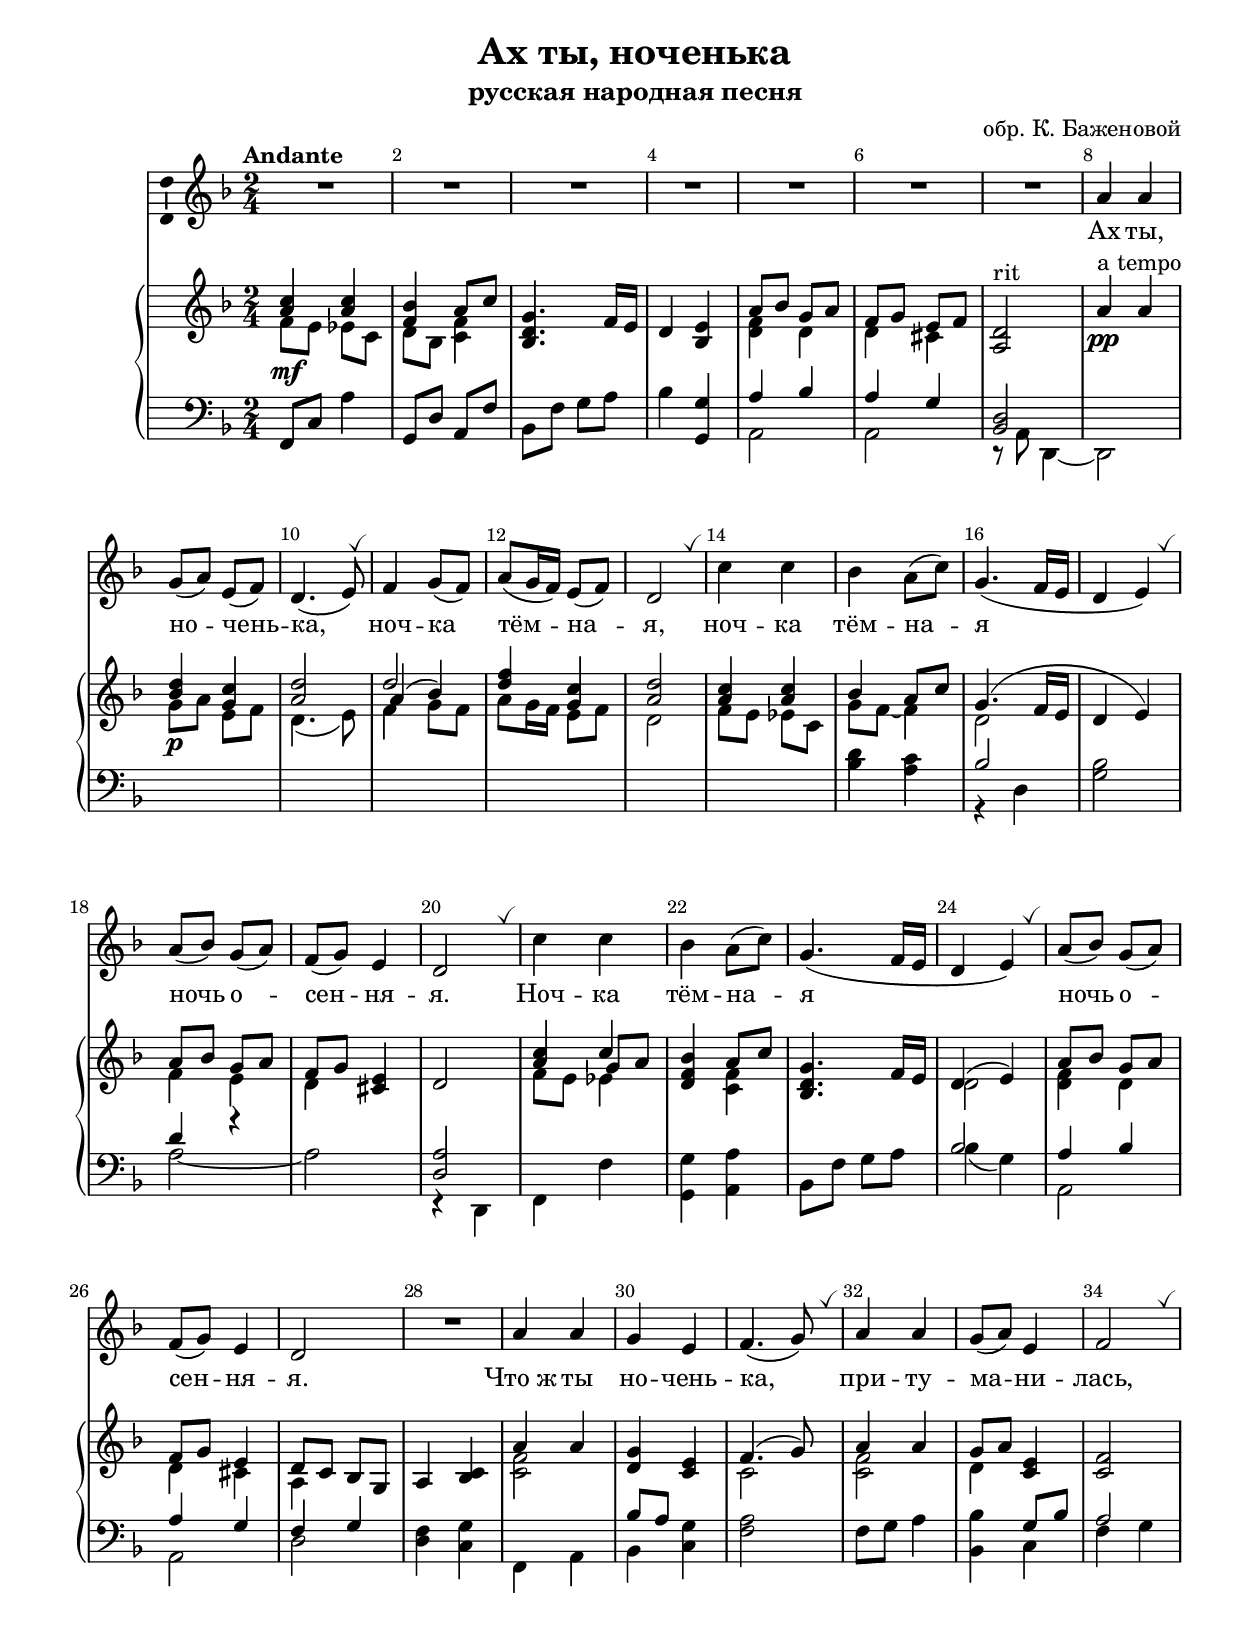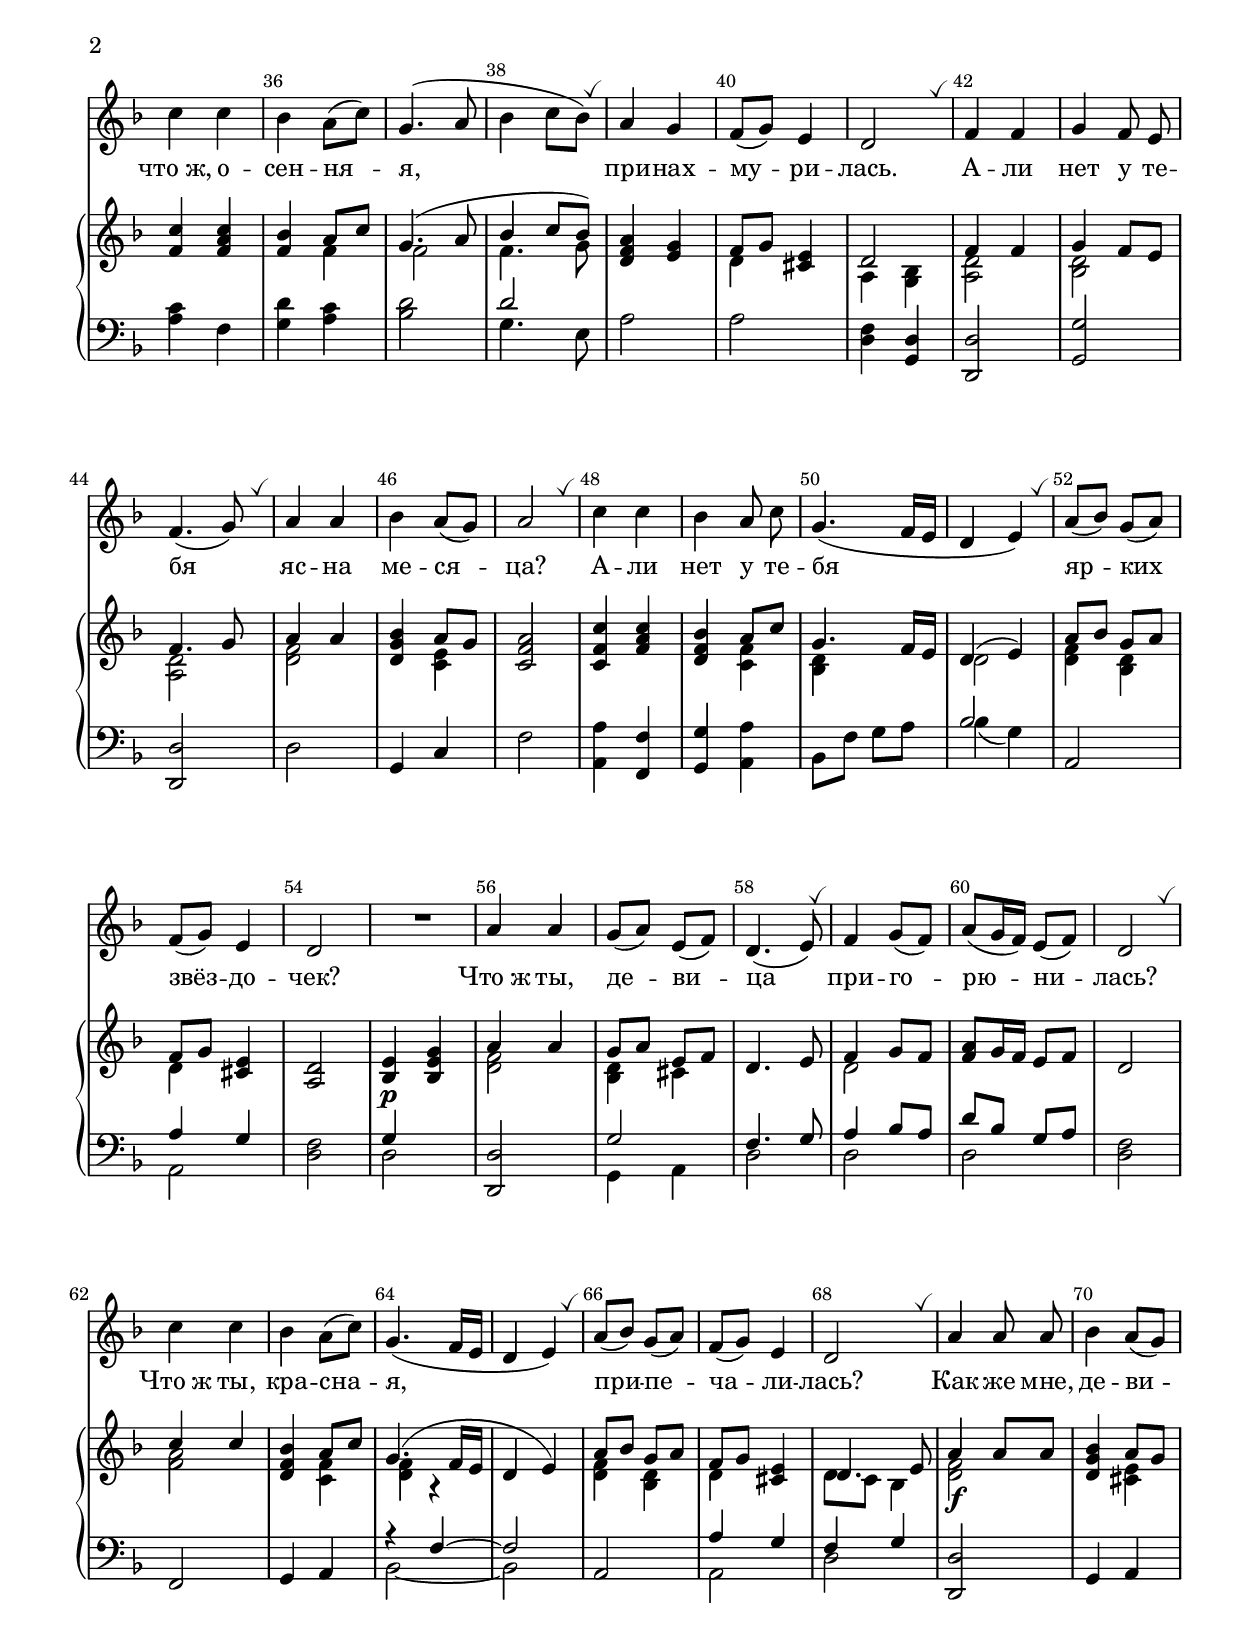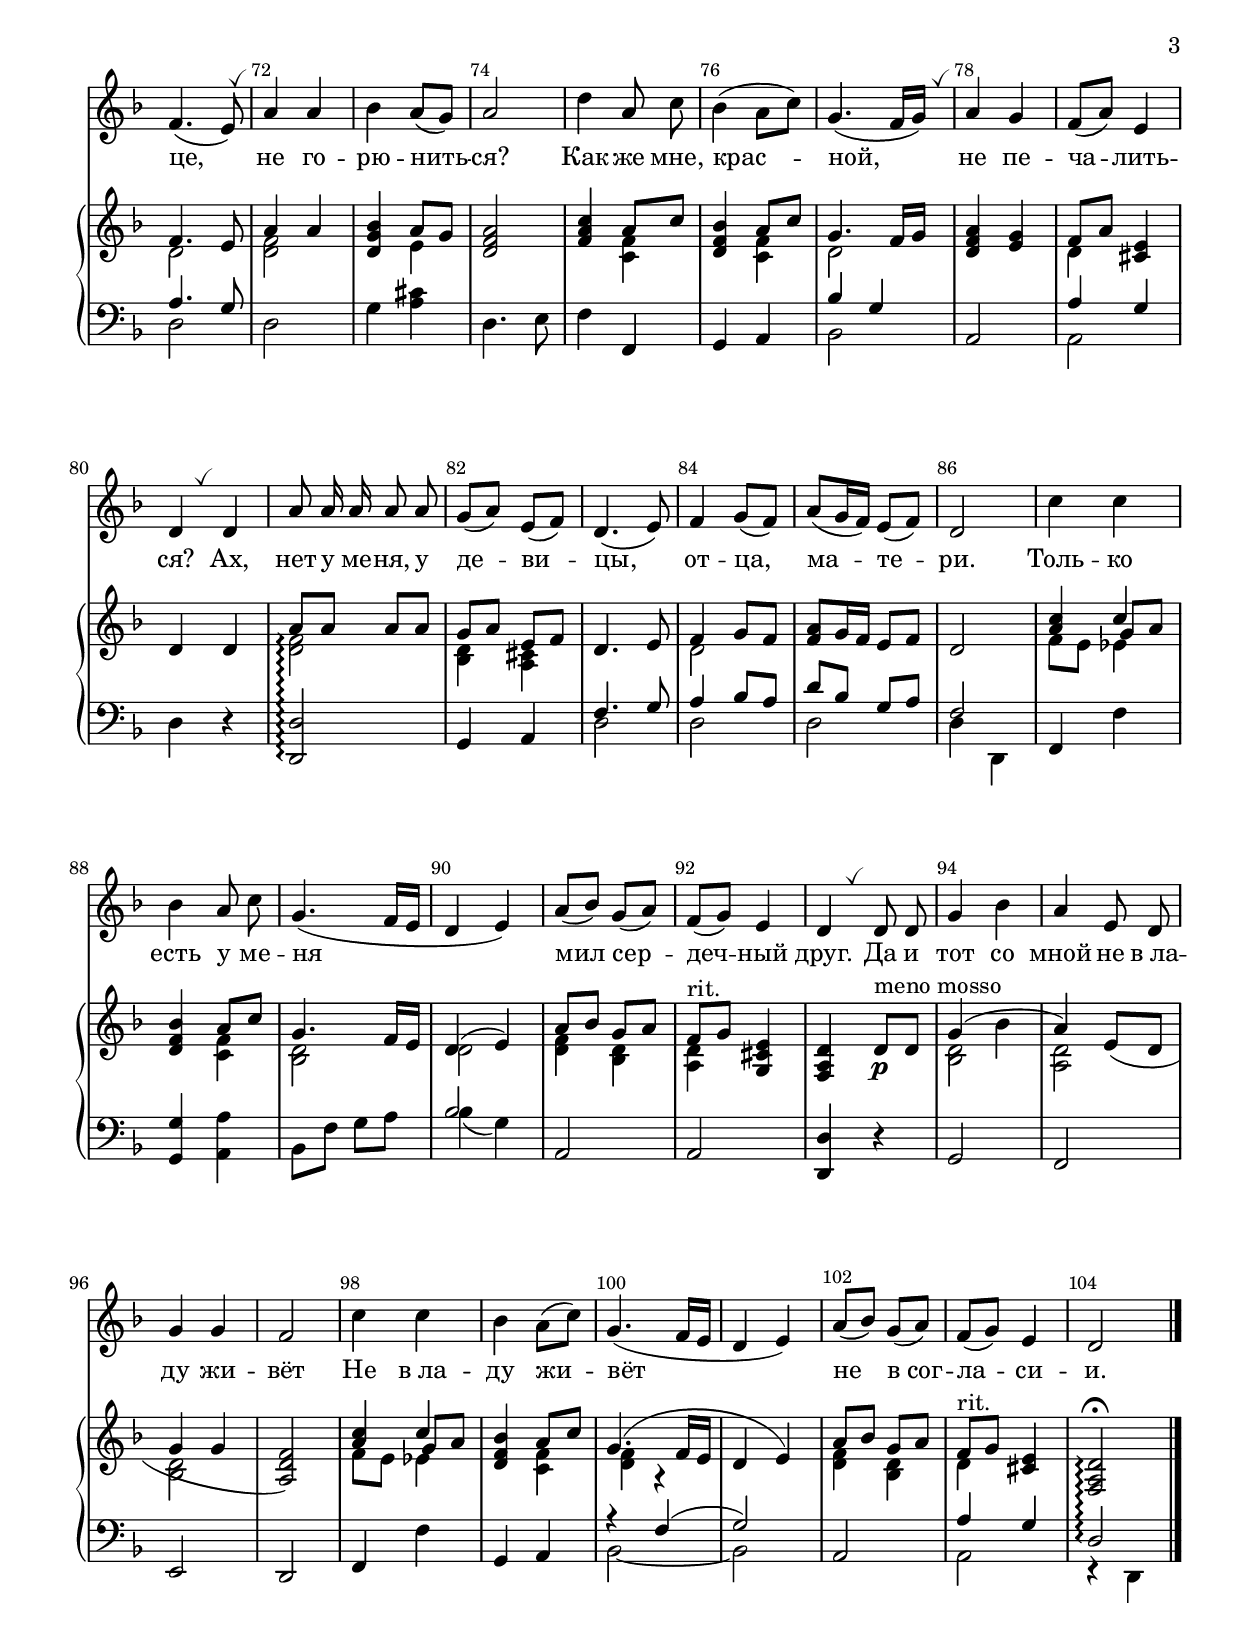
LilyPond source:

\version "2.24.2"

%#(ly:set-option 'point-and-click #f)
#(ly:set-option 'midi-extension "mid")
#(set-default-paper-size "a4")
%#(set-global-staff-size 18.5)

\header {
  title = "Ах ты, ноченька"
  subtitle = "русская народная песня"
  composer = ""
  arranger = "обр. К. Баженовой"
  %poet = "Слова Прокофьева"
  % Удалить строку версии LilyPond 
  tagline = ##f
}

\paper {
  top-margin = 15
  left-margin = 15
  right-margin = 10
  bottom-margin = 15
  indent = 10
  %ragged-bottom = ##t
  ragged-last-bottom = ##f
}

global = {
  \key d \minor
  \time 2/4
 % \numericTimeSignature
   \override Score.BarNumber.break-visibility = #end-of-line-invisible
  \set Score.barNumberVisibility = #(every-nth-bar-number-visible 2)
}

abr = { \break }
abr = {}

% alternative breathe
breathes = { \once \override BreathingSign.text = \markup { \musicglyph #"scripts.tickmark" } \breathe }

aon = \autoBeamOn
aof = \autoBeamOff
abrr = {}


scoreVoice = \relative c'' {
  \global
  \override BreathingSign.text = \markup { \musicglyph #"scripts.tickmark" }
  \dynamicUp
  \autoBeamOn
 R2*7
 a4 a |
 g8( a) e( f) |
 d4.( e8) \breathe |
 f4 g8( f) a( g16 f) e8( f) |
 d2 \breathe |
 c'4 4 |
 bes a8( c) | \abrr
 
 g4.( f16 e |
 d4 e) \breathe |
 a8( bes) g( a) |
 f( g) e4 |
 d2 \breathe |
 c'4 c |
 bes a8( c) |
  g4.( f16 e |
 d4 e) \breathe \abrr
 
 a8( bes) g( a) |
 f( g) e4 d2 |
 R2 |
 a'4 a |
 g e |
 f4.( g8) \breathe |
 a4 a |
 g8( a) e4 |
 f2 \breathe | \abrr
 
 c'4 c |
 bes a8( c) |
 g4.( a8 bes4 c8 bes) \breathe |
 a4 g |
 f8( g) e4 |
 d2 \breathe |
 f4 f |
 g \aof f8 e \aon |
 f4.( g8) \breathe | \abrr
 
 a4 a |
 bes a8( g) |
 a2 \breathe |
 c4 c |
 bes4 \aof a8 c \aon |
 g4.( f16 e |
 d4 e) \breathe |
 a8( bes) g( a) |
 f( g) e4 | \abrr
 
 d2 |
 R2 |
 a'4 a |
 g8( a) e( f) |
 d4.( e8) \breathe |
 f4 g8( f) |
 a( g16 f) e8( f) |
 d2 \breathe |
 c'4 c | \abrr
 
 bes4 a8( c) |
 g4.( f16 e |
 d4 e) \breathe |
 a8( bes) g( a) |
 f( g) e4 |
 d2 \breathe |
 a'4 \aof a8 a \aon |
 bes4 a8( g) | \abrr
 
 f4.( e8) \breathe |
 a4 a |
 bes a8( g) |
 a2 |
 d4 \aof a8 c \aon |
 bes4( a8 c) |
 g4.( f16 g) \breathe |
 a4 g |
 f8( a) e4 | \abrr
 
 d4 \breathe d |
 \aof a'8 16 16 8 8 |
 \aon g( a) e( f) |
 d4.( e8) |
 f4 g8( f) |
 a8( g16 f) e8( f) |
 d2 |
 c'4 c | \abrr
 
 bes \aof a8 c |
 \aon g4.( f16 e |
 d4 e) |
 a8( bes) g( a) |
 f( g) e4 |
 d4 \breathe \aof d8 d |
 g4 bes |
 a e8 d | \abrr
 
 g4 g |
 f2 |
 c'4 c |
 bes \aon a8( c) |
 g4.( f16 e |
 d4 e) |
 a8( bes) g( a) |
 f( g) e4 |
 d2 \bar "|."
 
 
 
 
}

scoreVoiceL = \lyricmode {
  Ах ты, но -- чень -- ка, ноч -- ка тём -- на -- я, ноч -- ка тём -- на --
  я ночь о -- сен -- ня -- я. Ноч -- ка тём -- на -- я
  ночь о -- сен -- ня -- я. Что_ж ты но -- чень -- ка, при -- ту -- ма -- ни -- лась,
  что_ж, о -- сен -- ня -- я, при -- нах -- му -- ри -- лась. А -- ли нет у те -- бя
  яс -- на ме -- ся -- ца? А -- ли нет у те -- бя яр -- ких звёз -- до --
  чек? Что_ж ты, де -- ви -- ца при -- го -- рю -- ни -- лась? Что_ж ты,
  кра -- сна -- я, при -- пе -- ча -- ли -- лась? Как же мне, де -- ви -- 
  це, не го -- рю -- нить -- ся? Как же мне, крас -- ной, не пе -- ча -- лить --
  ся? Ах, нет у ме -- ня, у де -- ви -- цы, от -- ца, ма -- те -- ри. Толь -- ко
  есть у ме -- ня мил сер -- деч -- ный друг. Да и тот со мной не в_ла --
  ду жи -- вёт Не в_ла -- ду жи -- вёт не в_сог -- ла -- си -- и.
}

scoreVoicePart = \new Staff \with {
 % instrumentName = "Voice"
  midiInstrument = "voice oohs"
  \consists "Ambitus_engraver"
} { \scoreVoice }
\addlyrics { \scoreVoiceL }

U = { \change Staff = right }
D = { \change Staff = left }

vo = \voiceOne
vt = \voiceTwo
ov = \oneVoice

scoreInstrRightUp = \relative c'' {
  \global
  \dynamicNeutral
    \tempo "Andante"
  \voiceOne
  <a c>4\mf 4 |
  <f bes>4 a8 c |
  \oneVoice
  <g d bes>4. f16 e |
  d4 <e bes> | \abr
  
  \voiceOne
  a8 bes g a |
  f g e f |
  \oneVoice <d a>2^"rit"
  a'4^"a tempo"\pp a | \abr
  
  \voiceOne
  <d bes>4\p <c g> |
  <d a>2 |
  << d2 \new Voice { \voiceThree a4( bes) } >> |
  <d f>4 <c g> |
  <d a>2 | \abr
  
  <a c>4 q |
  bes4 a8 c |
  g4.( f16 e d4 e) |
  a8 bes g a | \abr
  
  f g \oneVoice <e cis>4 |
  d2 |
  \voiceOne <a' c>4 << c4 \new Voice { \voiceThree g8 a } >>
  \oneVoice <bes f d>4 \voiceOne a8 c |
  \oneVoice <g d bes>4. f16 e | \abr
  
  \voiceOne d4( e) |
  a8 bes g a |
  f g e4 |
  d8 c \oneVoice bes g |
  a4 <c bes> | \abr
  
  \voiceOne a'4 a
  \oneVoice <g d> <e c> |
  \voiceOne f4.( g8) |
  a4 a |
  g8 a \oneVoice <e c>4 |
  <f c>2 \abr
  
  
  %page 2
  <f c'>4 <f a c>
  <f bes> \voiceOne a8 c |
  g4.( a8 |
  bes4 c8 bes) |
  \oneVoice <a f d>4 <g e> \abr
  
  \vo f8 g \ov <e cis>4 |
  \vo d2 |
  f4 f |
  g f8 e |
  f4. g8 | \abr
  
  a4 a |
  \ov <bes g d>4 \vo a8 g |
  \ov <a f c>2 |
  <c f, c>4 <c a f> |
  <bes f d> \vo a8 c | \abr
  
  g4. f16 e |
  d4( e) |
  a8 bes g a |
  f g \ov <e cis>4 |
  <d a>2 \abr
  
  <e bes>4\p <g e bes> |
  \vo a4 a |
  g8 a e f |
  \ov d4. e8 |
  \vo f4 g8 f | \abr
  
  \ov <f a>8 g16 f e8 f |
  d2 |
  \vo c'4 c |
  \ov <bes f d>4 \vo a8 c |
  g4.( f16 e | \abr
  
  d4 e) |
  a8 bes g a |
  f g \ov <e cis>4 |
  \vo d4. e8 |
  a4 a8 a8 | \abr
  
  
  %page 3
  \ov <bes g d>4 \vo a8 g |
  f4. e8 |
  a4 a |
  \ov <bes g d>4 \vo a8 g |
  \ov <a f d>2 \abr
  
  <c a f>4 \vo a8 c |
  \ov <bes f d>4 \vo a8 c |
  g4. f16 g |
  \ov <a f d>4 <g e> |
  \vo f8 a \ov <e cis>4 | \abr
  
  d4 d |
  \vo a'8 8 8 8 |
  g8 a e f |
  d4. e8 |
  f4 g8 f | \abr
  
  \ov <f a>8 g16 f e8 f |
  d2 |
  \vo <a' c>4 << c4 \new Voice { \voiceThree g8 a } >> |
  \ov <bes f d>4 \vo a8 c |
  g4. f16 e | \abr
  
  d4( e) |
  a8 bes g a |
  f^"rit." g \ov <e cis g>4 |
  <d a f>4 d8\p^"meno mosso" d |
  \ov g4( bes | \abr
  
  a4) e8( d |
  g4 g |
  \ov <f d a>2) |
  \vo <a c>4 << c4 \new Voice { \voiceThree g8 a } >> |
  \ov <bes f d>4 \vo a8 c | \abr
  
  g4.( f16 e |
  \ov d4 e) |
  \vo a8 bes  g a |
  f^"rit." g \ov <e cis>4 |
   <d a f>2\fermata\arpeggio
  
  
}

scoreInstrRightDown = \relative c' {
  \global
  \voiceTwo
  f8 e es c |
  d bes <c f>4
  s2
  s2
  <f d>4 d |
  d cis |
  s2
  s2
  
  g'8 a e f |
  d4.( e8) |
  f4 g8 f |
  a8 g16 f e8 f |
  d2 |
  
  f8 e es c |
  g' f~f4 |
  d2 |
  s2 |
  f4 e |
  d4 s |
  s2 |
  f8 e es4 |
  s4 <c f> |
  s2 |
  
  d2 |
  <d f>4 d |
  d cis |
  a4 s |
  s2 |
  
  <c f>2 |
  s2 |
  c2 |
  <c f>2 |
  d4 s |
  s2
  
  % page 2
  s2
  s4 f
  f2
  f4. g8
  s2
  
  d4 s |
  a <bes g>
  <d a>2
  <d bes>
  <d a>
  
  <f d>
  s4 <e c>
  s2
  s
  s4 <c f>
  
  <bes d>4 s |
  d2 |
  <d f>4 <bes d> |
  d4 s |
  s2
  
  s2 <d f>2 |
  <bes d>4 cis |
  s2
  d2
  
  s2
  s
  <f a>2
  s4 <c f> |
  <d f>4 r4
  
  s2
  <d f>4 <bes d> |
  d4 s |
  d8 c bes4 |
  <d f>2\f
  
    
    %page 3
  s4 <e cis>
  d2
  <d f>
  s4 e
  s2
  
  s4 <f c>
  s <f c>
  d2
  s2
  d4 s 
  
  s2
  <d f>2\arpeggio
  <d bes>4 <cis a> |
  s2 |
  d2
  
  s2
  s
  f8 e es4 
  s4 <c f>
  <d bes>2
  
  d2
  <d f>4 <d bes> |
  <d a> s |
  s2
  <d bes>2 |
  
  <d a> |
  <d bes> |
  s2
  f8 e es4 |
  s4 <f c>
  
  <f d>4 r |
  s2 |
  <f d>4 <d bes> |
  d4 s |
  s2
  
  
}

scoreInstrRight = <<
  \scoreInstrRightUp
  \scoreInstrRightDown  
>>


scoreInstrLeftUp = \relative c, {
  \global \clef bass
  \dynamicUp
  \oneVoice
  f8 c' a'4 |
  g,8 d' a f' |
  bes, f' g a |
  bes4 <g g,> |
  
  \voiceOne a4 bes
  a g |
  <d bes>2 |
  s2 |
  
  s
  s
  s
  s
  s
  
  s
  s
  bes'2
  s
  d4 r |
  
  s2
  <a d,>2
  s
  s
  s
  
  bes2 
  a4 bes |
  a g |
  f g |
  s2
  
  s
  bes8 a s4
  s2
  s
  s4 g8 bes
  a2
  
  s2
  s
  s
  d2
  
  
  s2
  s
  s
  s
  s
  
  s
  s
  s
  s
  s
  
  s
  s
  bes2
  a, |
  a'4 g |
  s2
  
  g4 s |
  <d d,>2 |
  g2 |
  f4. g8 |
  a4 bes8 a |
  
  d8 bes g a |
  s2
  f, |
  g4 a |
  r4 f'~ |
  
  f2
  a, |
  a'4 g |
  f g |
  <d d,>2


%page 3
\ov g,4 a |
\vo a'4. g8 |
\ov d2 |
g4 <a cis> |
d,4. e8 |

f4 f, |
g a |
\vo bes' g |
\ov a,2 |
\vo a'4 g |

\ov d4 r |
<d d,>2\arpeggio
g,4 a |
\vo f'4. g8 |
a4 bes8 a |

d8 bes g a |
f2 |
\ov f,4 f' |
<g g,> <a a,> |
bes,8 f' g a |

\vo bes2 |
\ov a,2 |
a |
<d d,>4 r |
g,2 |

f2 |
e |
d |
f4 f' |
g, a |

\vo r4 f'4( |
g2) |
\ov a,2 |
\vo a'4 g |
<d>2\arpeggio


  

}

scoreInstrLeftDown = \relative c {
  \global \clef bass
  \voiceTwo
  s2
  s
  s
  s
  
  a2
  a |
  r8 a d,4~ |
  2 |
  
  s2
  s
  s
  s
  s
  
  s
  <bes'' d>4 <a c>
  r4 d,
  <g bes>2
  a2~
  
  2
  r4 d,, |
  f f' |
  <g g,>4 <a a,> |
  bes,8 f' g a |
  
  bes4( g) |
  a,2 |
  a |
  d | |
  <d f>4 <c g'> |
  
  f,4 a |
  bes <c g'> |
  <f a>2 |
  f8 g a4 |
  <bes bes,>4 c, |
  f4 g 
  
  % page 2
  <a c>4 f |
  <g d'> <a c> |
  <bes d>2 |
  g4. e8 |
  
  \ov a2 |
  
  a2 |
  <f d>4 <d g,> |
  <d d,>2 |
  <g g,> |
  <d d,> |
  
  d2 |
  g,4 c |
  f2 |
  <a a,>4 <f f,> |
  <g g,> <a a,> |
  
  bes,8 f' g a |
  \vt bes4( g) |
  s2
  a,2 |
  <d f>
  
  d2 |
  s2 |
  g,4 a |
  d2 |
  d |
  
  d |
  <d f>
  s2 |
  s2 |
  bes2~ |
  
  bes |
  s2 |
  a2 |
  d2 |
  s2 |
  
  s2
  d2
  s
  s
  s
  
  s
  s
  bes2
  s
  a2
  
  s2
  s
  s
  d2
  d
  
  d2
  d4 d,
  s2
  s
  s
  
  bes''4( g) |
  s2
  s
  s
  s
  
  s
  s
  s
  s
  s
  
  bes,2~
  2
  s2
  a2
  r4 d,4
  
}

scoreInstrLeft = <<
  \scoreInstrLeftUp
  \scoreInstrLeftDown
>>



scoreInstrPart =   \new PianoStaff \with {
  connectArpeggios = ##t
%    instrumentName = "НАР"
  } <<
    \new Staff = "right" \with {
 %     midiInstrument = "church organ"
    } \scoreInstrRight
    \new Staff = "left" \with {
%      midiInstrument = "church organ"
    } \scoreInstrLeft
  >>



\bookpart {
  \header {
%  piece = "Fis-dur"
  }
  \score {
  %  \transpose f fis
    <<
      \new ChoirStaff <<
        \scoreVoicePart
      >>
      \scoreInstrPart
    >>
    \layout { 
      \context {
        \Score
      }
      \context {
        \Staff
      }
    %Metronome_mark_engraver
    }
    \midi {
      \tempo 4=90
    }
  }
}
